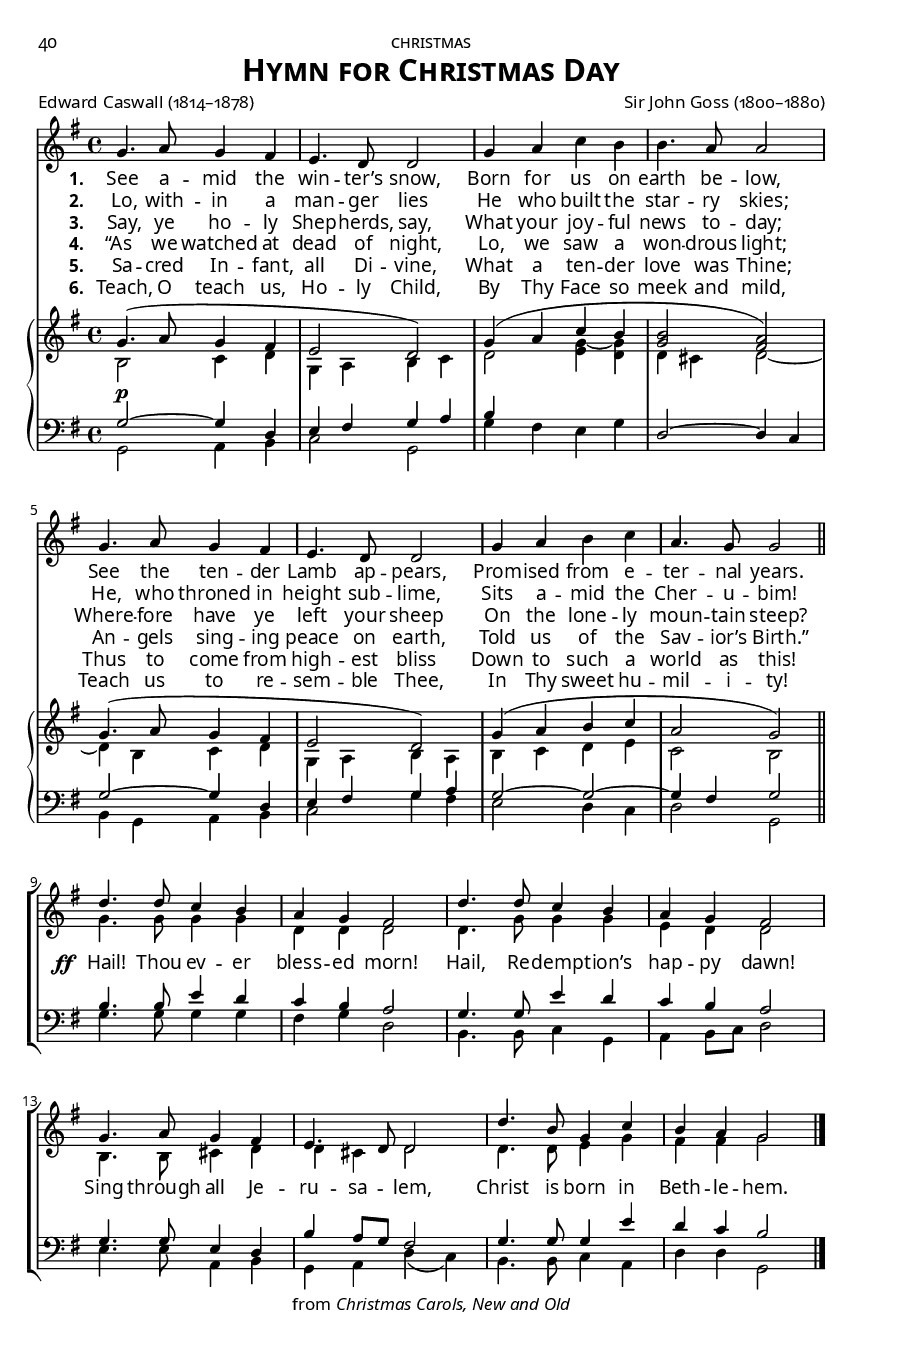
\version "2.14.2"
\include "util.ly"
#(set-global-staff-size 15) \paper{ #(define fonts (make-pango-font-tree "GoudyOlSt BT" "Garamond Premier Pro" "Garamond Premier Pro" (/ 15 20))) }
\header {
  title = \markup{\override #'(font-name . "Garamond Premier Pro Semibold"){ \abs-fontsize #15 \smallCapsOldStyle"Hymn for Christmas Day"}}
  poet = \markup\oldStyleNum"Edward Caswall (1814–1878)"
  composer = \markup\oldStyleNum"Sir John Goss (1800–1880)"
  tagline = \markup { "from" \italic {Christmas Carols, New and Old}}
}
\paper {
  %print-all-headers = ##t
  paper-height = 9\in
  paper-width = 6\in
  indent = 0\in
  %system-system-spacing = #'((basic-distance . 10) (padding . 0))
  system-system-spacing =
    #'((basic-distance . 0)
       (minimum-distance . 0)
       (padding . -5)
       (stretchability . 100))
  ragged-last-bottom = ##f
  ragged-bottom = ##f
  two-sided = ##t
  inner-margin = 0.5\in
  outer-margin = 0.25\in
  top-margin = 0.25\in
  bottom-margin = 0.25\in
  first-page-number = #040
  print-first-page-number = ##t
  headerLine = \markup{\override #'(font-name . "Garamond Premier Pro") \smallCapsOldStyle"christmas"}
  oddHeaderMarkup = \markup\fill-line{
     \override #'(font-name . "Garamond Premier Pro")\abs-fontsize #8.5
     \combine 
        \fill-line{"" \on-the-fly #print-page-number-check-first
        \oldStylePageNum""
        }
        \fill-line{\headerLine}
  }
  evenHeaderMarkup = \markup {
     \override #'(font-name . "Garamond Premier Pro")\abs-fontsize #8.5
     \combine
        \on-the-fly #print-page-number-check-first
        \oldStylePageNum""
        \fill-line{\headerLine}
  }
}
global = {
  \key g \major
  \time 4/4
  \autoBeamOff
  \override DynamicLineSpanner #'staff-padding = #0.0
  \override DynamicLineSpanner #'Y-extent = #'(0 . 0)
}

sopMusic = \relative c' {
  s1*8
  
  d'4. d8 c4 b |
  a g fis2 |
  d'4. d8 c4 b |
  a g fis2 |
  
  g4. a8 g4 fis |
  e4. d8 d2 |
  d'4. b8 g4 c |
  b a g2 \bar "|."
}
sopWords = \lyricmode {
  
}

altoMusic = \relative c' {
  \oneVoice
  g'4. a8 g4 fis |
  e4. d8 d2 |
  g4 a c b |
  b4. a8 a2 |
  
  g4. a8 g4 fis |
  e4. d8 d2 |
  g4 a b c |
  a4. g8 g2 \bar "||" \break

  \voiceTwo
  
  g4. g8 g4 g |
  d d d2 |
  d4. g8 g4 g |
  e d d2 |
  
  b4. b8 cis4 d |
  d4 cis d2 |
  d4. d8 e4 g |
  fis fis g2 \bar "|."
}
altoWords = {
  \dropLyricsV
  \lyricmode {
    \set stanza = #"1. "
    See a -- mid the win -- ter’s snow,
    Born for us on earth be -- low,
    See the ten -- der Lamb ap -- pears,
    Prom -- ised from e -- ter -- nal years.
  }
  \break
  \set stanza = \markup\dynamic"ff "
  \lyricmode{
    \dropLyricsVII
    Hail! Thou ev -- er bless -- ed morn!
    Hail, Re -- demp -- tion’s hap -- py dawn!
    \dropLyricsIV
    \set associatedVoice = "basses"
    Sing through all Je -- ru --
    \unset associatedVoice sa -- lem,
    Christ is born in Beth -- le -- hem.
  }
}
altoWordsII = \lyricmode {
  \dropLyricsV
%\markup\italic
  \set stanza = #"2. "
  Lo, with -- in a man -- ger lies
  He who built the star -- ry skies;
  He, who throned in height sub -- lime,
  Sits a -- mid the Cher -- u -- bim!
}
altoWordsIII = \lyricmode {
  \dropLyricsV
  \set stanza = #"3. "
  Say, ye ho -- ly Shep -- herds, say,
  What your joy -- ful news to -- day;
  Where -- fore have ye left your sheep
  On the lone -- ly moun -- tain steep?
}
altoWordsIV = \lyricmode {
  \dropLyricsV
  \set stanza = #"4. "
  “As we watched at dead of night,
  Lo, we saw a won -- drous light;
  An -- gels sing -- ing peace on earth,
  Told us of the Sav -- ior’s  Birth.”
}
altoWordsV = \lyricmode {
  \dropLyricsV
  \set stanza = #"5. "
  Sa -- cred In -- fant, all Di -- vine,
  What a ten -- der love was Thine;
  Thus to come from high -- est bliss
  Down to such a world as this!
}
altoWordsVI = \lyricmode {
  \dropLyricsV
  \set stanza = #"6. "
  Teach, O teach us, Ho -- ly Child,
  By Thy Face so meek and mild,
  Teach us to re -- sem -- ble Thee,
  In Thy sweet hu -- mil -- i -- ty!
}
tenorMusic = \relative c' {
  s1*8
  
  b4. b8 e4 d |
  c b a2 |
  g4. g8 e'4 d |
  c b a2 |
  
  g4. g8 e4 d |
  b' a8[ g] fis2 |
  g4. g8 g4 e' |
  d c b2 \bar "|."
}
tenorWords = \lyricmode {

}

bassMusic = \relative c {
  s1*8 
  
  g'4. g8 g4 g |
  fis g d2 |
  b4. b8 c4 g |
  a b8[ c] d2 |
  
  e4. e8 a,4 b |
  g a d( c) |
  b4. b8 c4 a |
  d d g,2 \bar "|."
}
bassWords = \lyricmode {

}

pianoRH = \relative c' {
  << \new Voice {
        \voiceOne
        \global
        g'4.( a8 g4 |
        fis e2 d) |
        g4( a c b |
        <b g>2 <a fis>) |
        
        g4.( a8 g4 fis |
        e2 d) |
        g4( a b c a2 g) \bar "||"
     }
     \new Voice {
        \voiceTwo
        \global
        b,2 c4 d |
        g, a b c |
        d2 <g~ e>4 <g d> |
        d4 cis d2~ |
        
        d4 b c d |
        g, a b a |
        b c d e |
        c2 b \bar "||"
     }
  >>
}
pianoLH = \relative c' {
  << \new Voice {
        \voiceOne
        \global
        g2~^\p g4 d |
        e fis g a |
        b s2. |
        d,2~ d4 c |
        
        g'2~ g4 d |
        e fis g a |
        g2~ g~ |
        g4 fis g2 \bar "||"
     }
     \new Voice {
        \voiceTwo
        \global
        g,2 a4 b |
        c2 g |
        g'4 fis e g |
        s1 |
        
        b,4 g a b |
        c2 g'4 fis |
        e2 d4 c |
        d2 g, \bar "||"
     }
  >>
}

\score {
  <<
   \new ChoirStaff <<
%    \new Lyrics = sopranos \with { \override VerticalAxisGroup #'nonstaff-relatedstaff-spacing = #'((basic-distance . 1)) }
    \new Staff = women <<
      \new Voice = "sopranos" { \voiceOne << \global \sopMusic >> }
      \new Voice = "altos" { \voiceTwo << \global \altoMusic >> }
    >>
   \new Staff = men <<
      \clef bass
      \new Voice = "tenors" { \voiceOne << \global \tenorMusic >> }
      \new Voice = "basses" { \voiceTwo << \global \bassMusic >> }
    >>
    \new Lyrics \with { alignAboveContext = #"women" \override VerticalAxisGroup #'nonstaff-relatedstaff-spacing = #'((basic-distance . 1))} \lyricsto "sopranos" \sopWords
     \new Lyrics = "altosVI"  \with { alignBelowContext = #"women" \override VerticalAxisGroup #'nonstaff-relatedstaff-spacing = #'((basic-distance . 1))} \lyricsto "altos" \altoWordsVI
    \new Lyrics = "altosV"  \with { alignBelowContext = #"women" \override VerticalAxisGroup #'nonstaff-relatedstaff-spacing = #'((basic-distance . 1))} \lyricsto "altos" \altoWordsV
    \new Lyrics = "altosIV"  \with { alignBelowContext = #"women" \override VerticalAxisGroup #'nonstaff-relatedstaff-spacing = #'((basic-distance . 1))} \lyricsto "altos" \altoWordsIV
    \new Lyrics = "altosIII"  \with { alignBelowContext = #"women" \override VerticalAxisGroup #'nonstaff-relatedstaff-spacing = #'((basic-distance . 1))} \lyricsto "altos" \altoWordsIII
    \new Lyrics = "altosII"  \with { alignBelowContext = #"women" \override VerticalAxisGroup #'nonstaff-relatedstaff-spacing = #'((basic-distance . 1))} \lyricsto "altos" \altoWordsII
    \new Lyrics = "altos"  \with { alignBelowContext = #"women" \override VerticalAxisGroup #'nonstaff-relatedstaff-spacing = #'((basic-distance . 1))} \lyricsto "altos" \altoWords
    \new Lyrics \with { alignAboveContext = #"men" \override VerticalAxisGroup #'nonstaff-relatedstaff-spacing = #'((basic-distance . 1)) } \lyricsto "tenors" \tenorWords
    \new Lyrics \with { alignBelowContext = #"men" \override VerticalAxisGroup #'nonstaff-relatedstaff-spacing = #'((basic-distance . 1)) } \lyricsto "basses" \bassWords
  >>
    \new PianoStaff << \new Staff { \new Voice { \pianoRH } } \new Staff { \clef "bass" \pianoLH } >>
  >>
  \layout {
    \context {
      \Score
      %\override SpacingSpanner #'base-shortest-duration = #(ly:make-moment 1 8)
      %\override SpacingSpanner #'common-shortest-duration = #(ly:make-moment 1 4)
    }
    \context {
      % Remove all empty staves
      \Staff \RemoveEmptyStaves \override VerticalAxisGroup #'remove-first = ##t
    }
    \context {
      \Lyrics
      \override LyricText #'X-offset = #center-on-word
    }
  }
}

